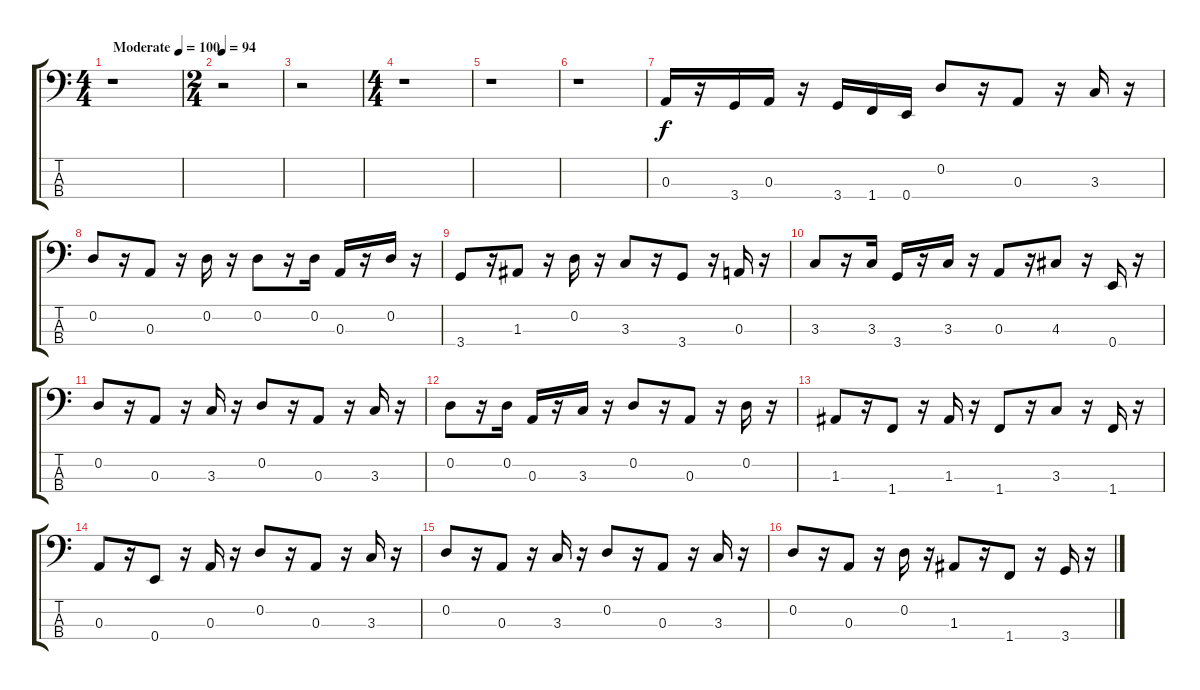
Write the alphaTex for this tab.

\track "" {instrument electricbassfinger}
\staff {score tabs}
\tuning (G2 D2 A1 E1) {hide}
\ts (4 4)
\tempo (100 "Moderate")
\clef f4
\ks c
r.1{dy f instrument electricbassfinger} |
\ts (2 4)
\tempo 94
r.2 |
r.2 |
\ts (4 4)
r.1 |
r.1 |
r.1 |
0.3.16 r.16 3.4.16 0.3.16 r.16 3.4.16 1.4.16 0.4.16 0.2.8 r.16 0.3.8 r.16 3.3.16 r.16 |
0.2.8 r.16 0.3.8 r.16 0.2.16 r.16 0.2.8 r.16 0.2.16 0.3.16 r.16 0.2.16 r.16 |
3.4.8 r.16 1.3.8 r.16 0.2.16 r.16 3.3.8 r.16 3.4.8 r.16 0.3.16 r.16 |
3.3.8 r.16 3.3.16 3.4.16 r.16 3.3.16 r.16 0.3.8 r.16 4.3.8 r.16 0.4.16 r.16 |
0.2.8 r.16 0.3.8 r.16 3.3.16 r.16 0.2.8 r.16 0.3.8 r.16 3.3.16 r.16 |
0.2.8 r.16 0.2.16 0.3.16 r.16 3.3.16 r.16 0.2.8 r.16 0.3.8 r.16 0.2.16 r.16 |
1.3.8 r.16 1.4.8 r.16 1.3.16 r.16 1.4.8 r.16 3.3.8 r.16 1.4.16 r.16 |
0.3.8 r.16 0.4.8 r.16 0.3.16 r.16 0.2.8 r.16 0.3.8 r.16 3.3.16 r.16 |
0.2.8 r.16 0.3.8 r.16 3.3.16 r.16 0.2.8 r.16 0.3.8 r.16 3.3.16 r.16 |
0.2.8 r.16 0.3.8 r.16 0.2.16 r.16 1.3.8 r.16 1.4.8 r.16 3.4.16 r.16
